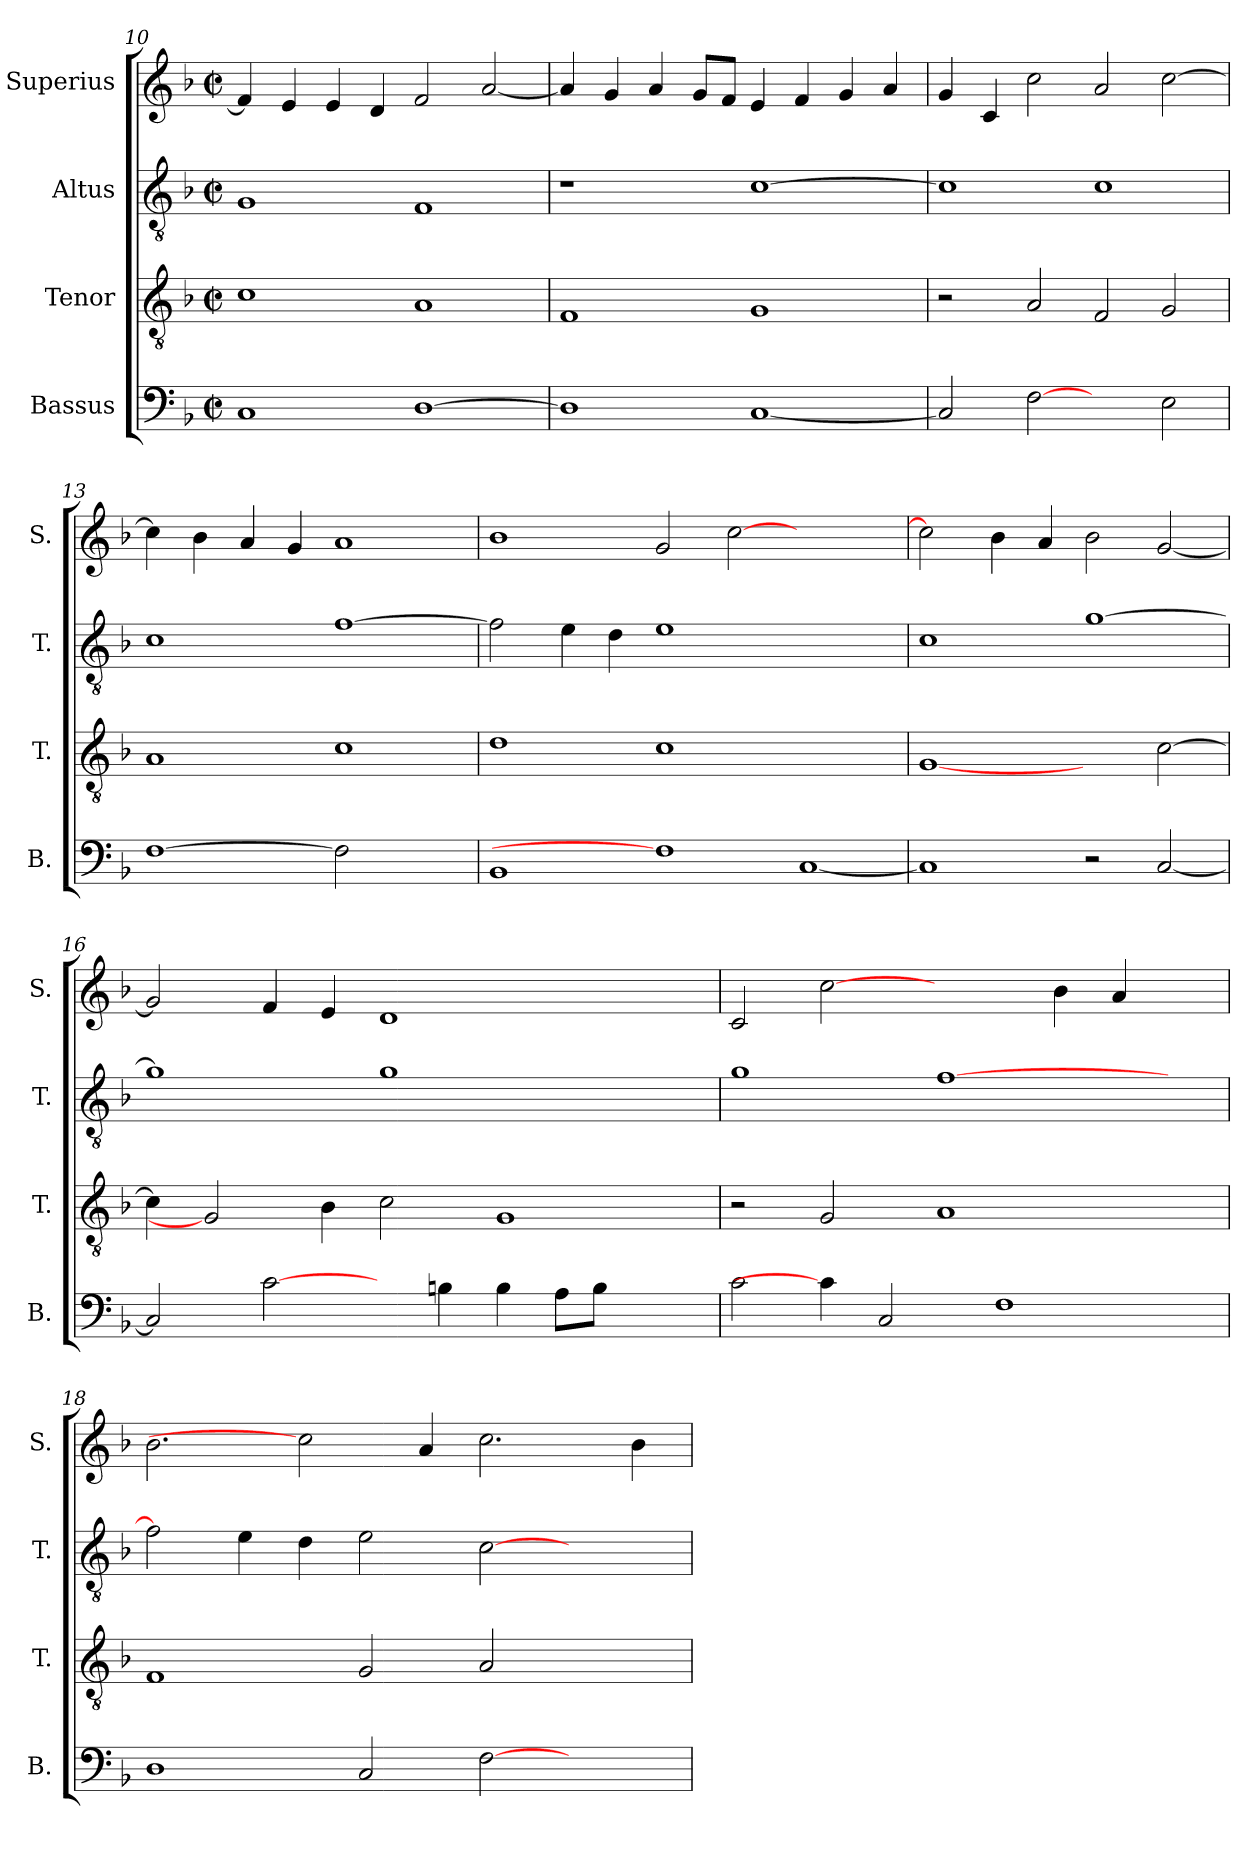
**kern	**kern	**kern	**kern
*part4	*part3	*part2	*part1
*staff4	*staff3	*staff2	*staff1
*I"Bassus	*I"Tenor	*I"Altus	*I"Superius
*I'B.	*I'T.	*I'T.	*I'S.
!!LO:LB:g=z
*clefF4	*clefGv2	*clefGv2	*clefG2
*	*ITrd7c12	*ITrd7c12	*
*k[b-]	*k[b-]	*k[b-]	*k[b-]
*F:	*F:	*F:	*F:
*M2/2	*M2/2	*M2/2	*M2/2
*met(c|)	*met(c|)	*met(c|)	*met(c|)
=10	=10	=10	=10
1Ci	1Ci	1GGi	4fi/]
.	.	.	4ei/
.	.	.	4ei/
.	.	.	4di/
[>1Di	1AAi	1FFi	2fi/
.	.	.	[<2ai/
=11	=11	=11	=11
1Di]	1FFi	1r	4ai/]
.	.	.	4gi/
.	.	.	4ai/
.	.	.	8gi/L
.	.	.	8fi/J
[<1Ci	1GGi	[>1Ci	4ei/
.	.	.	4fi/
.	.	.	4gi/
.	.	.	4ai/
=12	=12	=12	=12
2Ci/]	2r	1Ci]	4gi/
.	.	.	4ci/
[2Fi	2AAi/	.	2cci\
2ryy	2FFi/	1Ci	2ai/
2Ei\	2GGi/	.	[>2cci\
=13	=13	=13	=13
[1Fi	1AAi	1Ci	4cci\]
.	.	.	4b-i\
.	.	.	4ai/
.	.	.	4gi/
2Fi]	1Ci	[>1Fi	1ai
2ryy	.	.	.
!!LO:PB:g=z
=14	=14	=14	=14
1BB-i	1Di	2Fi\]	1b-i
.	.	4Ei\	.
.	.	4Di\	.
1Fi]	1Ci	1Ei	2gi/
.	.	.	[>2cci\
[<1Ci	1ryy	1ryy	1ryy
=15	=15	=15	=15
1Ci]	[1GGi	1Ci	2cci\]
.	.	.	4b-i\
.	.	.	4ai/
2r	2ryy	[>1Gi	2b-i\
[<2Ci/	[>2Ci\	.	[<2gi/
=16	=16	=16	=16
2Ci/]	4Ci\]	1Gi]	2gi/]
.	2GGi]	.	.
[2ci\	.	.	4fi/
.	4BB-i\	.	4ei/
4ryy	2Ci\	1Gi	1di
4Bni\	.	.	.
4Bi\	1GGi	.	.
8Ai\L	.	.	.
8Bi\J	.	.	.
2ryy	.	2ryy	2ryy
=17	=17	=17	=17
2ci\	2r	1Gi	2ci/
4ci\]	2GGi/	.	[2cci
2Ci/	.	.	.
.	1AAi	[>1Fi	2ryy
1Fi	.	.	.
.	.	.	4b-i\
.	.	.	4ai/
.	4ryy	4ryy	4ryy
!!LO:LB:g=z
=18	=18	=18	=18
1Di	1FFi	2Fi\]	2.b-i\
.	.	4Ei\	.
.	.	4Di\	2cci]
2Ci/	2GGi/	2Ei\	.
.	.	.	4ai/
[>2Fi\	2AAi/	[>2Ci\	2.cci\
2ryy	2ryy	2ryy	.
.	.	.	4b-i\
=	=	=	=
*-	*-	*-	*-
